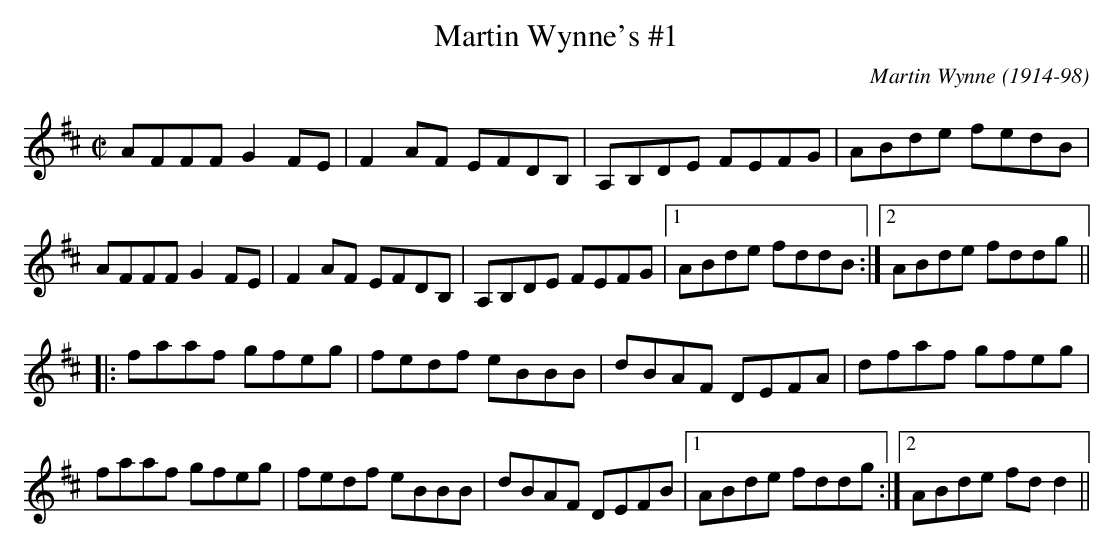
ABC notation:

X:1
T:Martin Wynne's #1
C:Martin Wynne (1914-98)
M:C|
K:D
AFFF G2FE|F2AF EFDB,|A,B,DE FEFG|ABde fedB|
AFFF G2FE|F2AF EFDB,|A,B,DE FEFG|1 ABde fddB:|2 ABde fddg||
|:faaf gfeg|fedf eBBB|dBAF DEFA|dfaf gfeg|
faaf gfeg|fedf eBBB|dBAF DEFB|1 ABde fddg:|2 ABde fdd2||
